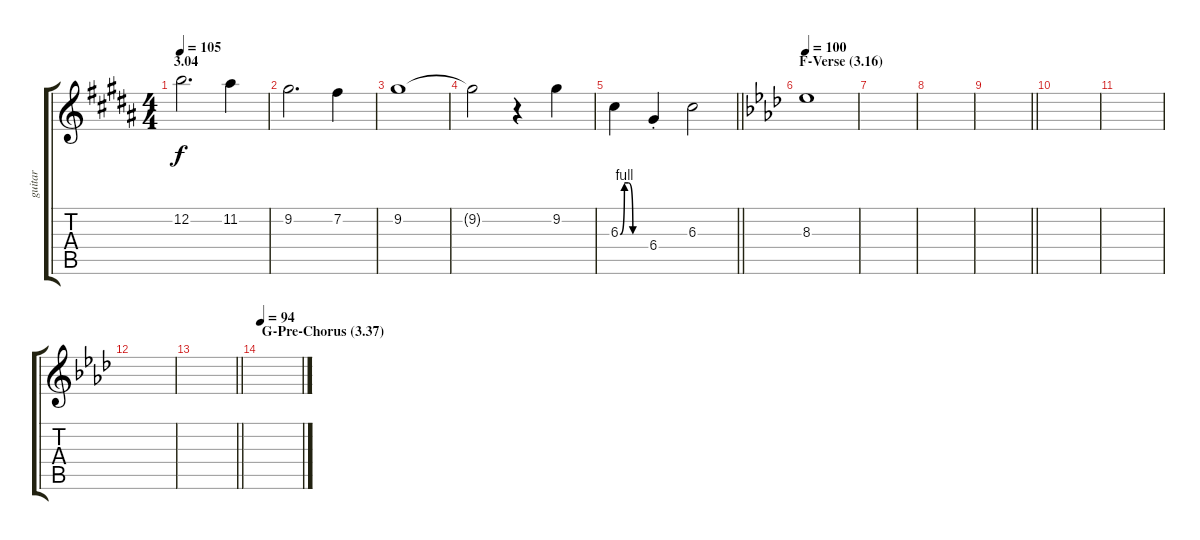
\track ("guitar" "guitar") {instrument overdrivenguitar}
\staff {score tabs}
\tuning (E4 B3 G3 D3 A2 E2) {hide}
\ts (4 4)
\section ("" "3.04")
\tempo 105
\clef g2
\ks b
12.2.2{d dy f} 11.2.4 |
9.2.2{d} 7.2.4 |
9.2.1 |
9.2{t}.2 r.4 9.2.4 |
\barLineRight lightlight
6.3{be (custom 0 0 10 4 20 4 30 0 60 0)}.4 6.4{st}.4 6.3.2 |
\section ("" "F-Verse (3.16)")
\tempo 100
\ks ab
8.3.1 |
|
|
\barLineRight lightlight
|
|
|
|
\barLineRight lightlight
|
\section ("" "G-Pre-Chorus (3.37)")
\tempo 94
